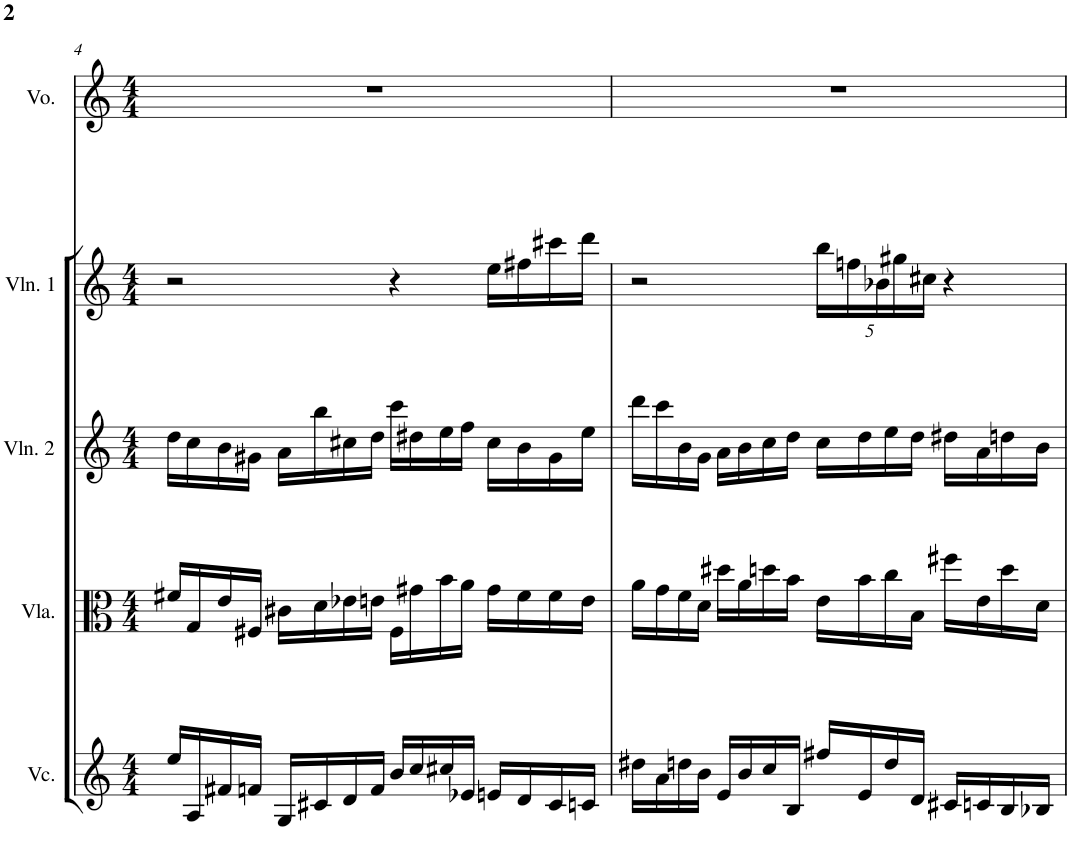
**kern	**kern	**kern	**kern	**kern
*part5	*part4	*part3	*part2	*part1
*staff5	*staff4	*staff3	*staff2	*staff1
*I"Violoncello	*I"Viola	*I"Violin 2	*I"Violin 1	*I"Voice
*I'Vc.	*I'Vla.	*I'Vln. 2	*I'Vln. 1	*I'Vo.
!!LO:PB:g=z
*clefG2	*clefC3	*clefG2	*clefG2	*clefG2
*k[]	*k[]	*k[]	*k[]	*k[]
*M4/4	*M4/4	*M4/4	*M4/4	*M4/4
=4	=4	=4	=4	=4
16ee/LL	16f#X/LL	16dd\LL	2r	1r
16A/	16G/	16cc\	.	.
16f#X/	16e/	16b\	.	.
16fn/JJ	16F#X/JJ	16g#X\JJ	.	.
16G/LL	16c#X\LL	16a\LL	.	.
16c#X/	16d\	16bb\	.	.
16d/	16e-X\	16cc#X\	.	.
16f/JJ	16en\JJ	16dd\JJ	.	.
16b/LL	16F#\LL	16ccc\LL	4r	.
16cc/	16g#X\	16dd#X\	.	.
16cc#X/	16b\	16ee\	.	.
16e-X/JJ	16a\JJ	16ff\JJ	.	.
16en/LL	16g#\LL	16cc#\LL	16ee\LL	.
16d/	16f#\	16b\	16ff#X\	.
16c#/	16f#\	16g#\	16ccc#X\	.
16cn/JJ	16e\JJ	16ee\JJ	16ddd\JJ	.
=5	=5	=5	=5	=5
16dd#X\LL	16a\LL	16ddd\LL	2r	1r
16a\	16g\	16ccc\	.	.
16ddn\	16f\	16b\	.	.
16b\JJ	16d\JJ	16g\JJ	.	.
16e/LL	16dd#X\LL	16a\LL	.	.
16b/	16a\	16b\	.	.
16cc/	16ddn\	16cc\	.	.
16B/JJ	16b\JJ	16dd\JJ	.	.
*	*	*	*Xbrackettup	*
16ff#X/LL	16e\LL	16cc\LL	20bb\LL	.
.	.	.	20ffn\	.
16e/	16b\	16dd\	.	.
.	.	.	20b-X\	.
16dd/	16cc\	16ee\	.	.
.	.	.	20gg#X\	.
16d/JJ	16B\JJ	16dd\JJ	.	.
.	.	.	20cc#X\JJ	.
16c#X/LL	16ff#X\LL	16dd#X\LL	4r	.
16cn/	16e\	16a\	.	.
16B/	16dd\	16ddn\	.	.
16B-X/JJ	16d\JJ	16b\JJ	.	.
=	=	=	=	=
*-	*-	*-	*-	*-
